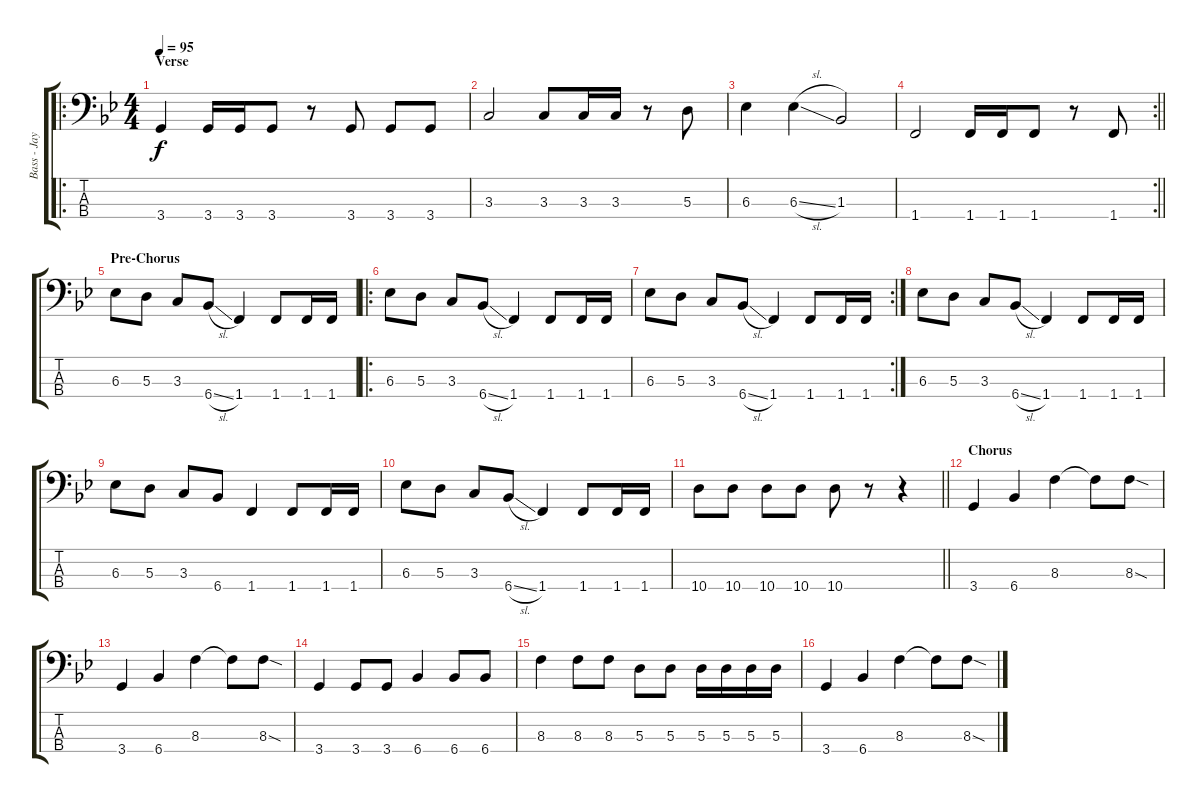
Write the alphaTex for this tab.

\track ("Bass - Jay Bentley" "Bass - Jay") {instrument electricbasspick}
\staff {score tabs}
\tuning (G2 D2 A1 E1) {hide}
\ro
\ts (4 4)
\section ("" "Verse")
\tempo 95
\clef f4
\ks bb
3.4.4{dy f instrument electricbasspick} 3.4.16 3.4.16 3.4.8 r.8 3.4.8 3.4.8 3.4.8 |
3.3.2 3.3.8 3.3.16 3.3.16 r.8 5.3.8 |
6.3.4 6.3{sl}.4 1.3.2 |
\rc 2
\barLineRight lightlight
1.4.2 1.4.16 1.4.16 1.4.8 r.8 1.4.8 |
\section ("" "Pre-Chorus")
6.3.8 5.3.8 3.3.8 6.4{sl}.8 1.4.4 1.4.8 1.4.16 1.4.16 |
\ro
6.3.8 5.3.8 3.3.8 6.4{sl}.8 1.4.4 1.4.8 1.4.16 1.4.16 |
\rc 2
6.3.8 5.3.8 3.3.8 6.4{sl}.8 1.4.4 1.4.8 1.4.16 1.4.16 |
6.3.8 5.3.8 3.3.8 6.4{sl}.8 1.4.4 1.4.8 1.4.16 1.4.16 |
6.3.8 5.3.8 3.3.8 6.4.8 1.4.4 1.4.8 1.4.16 1.4.16 |
6.3.8 5.3.8 3.3.8 6.4{sl}.8 1.4.4 1.4.8 1.4.16 1.4.16 |
\barLineRight lightlight
10.4.8 10.4.8 10.4.8 10.4.8 10.4.8 r.8 r.4 |
\section ("" "Chorus")
3.4.4 6.4.4 8.3.4 8.3{t}.8 8.3{sod}.8 |
3.4.4 6.4.4 8.3.4 8.3{t}.8 8.3{sod}.8 |
3.4.4 3.4.8 3.4.8 6.4.4 6.4.8 6.4.8 |
8.3.4 8.3.8 8.3.8 5.3.8 5.3.8 5.3.16 5.3.16 5.3.16 5.3.16 |
3.4.4 6.4.4 8.3.4 8.3{t}.8 8.3{sod}.8
